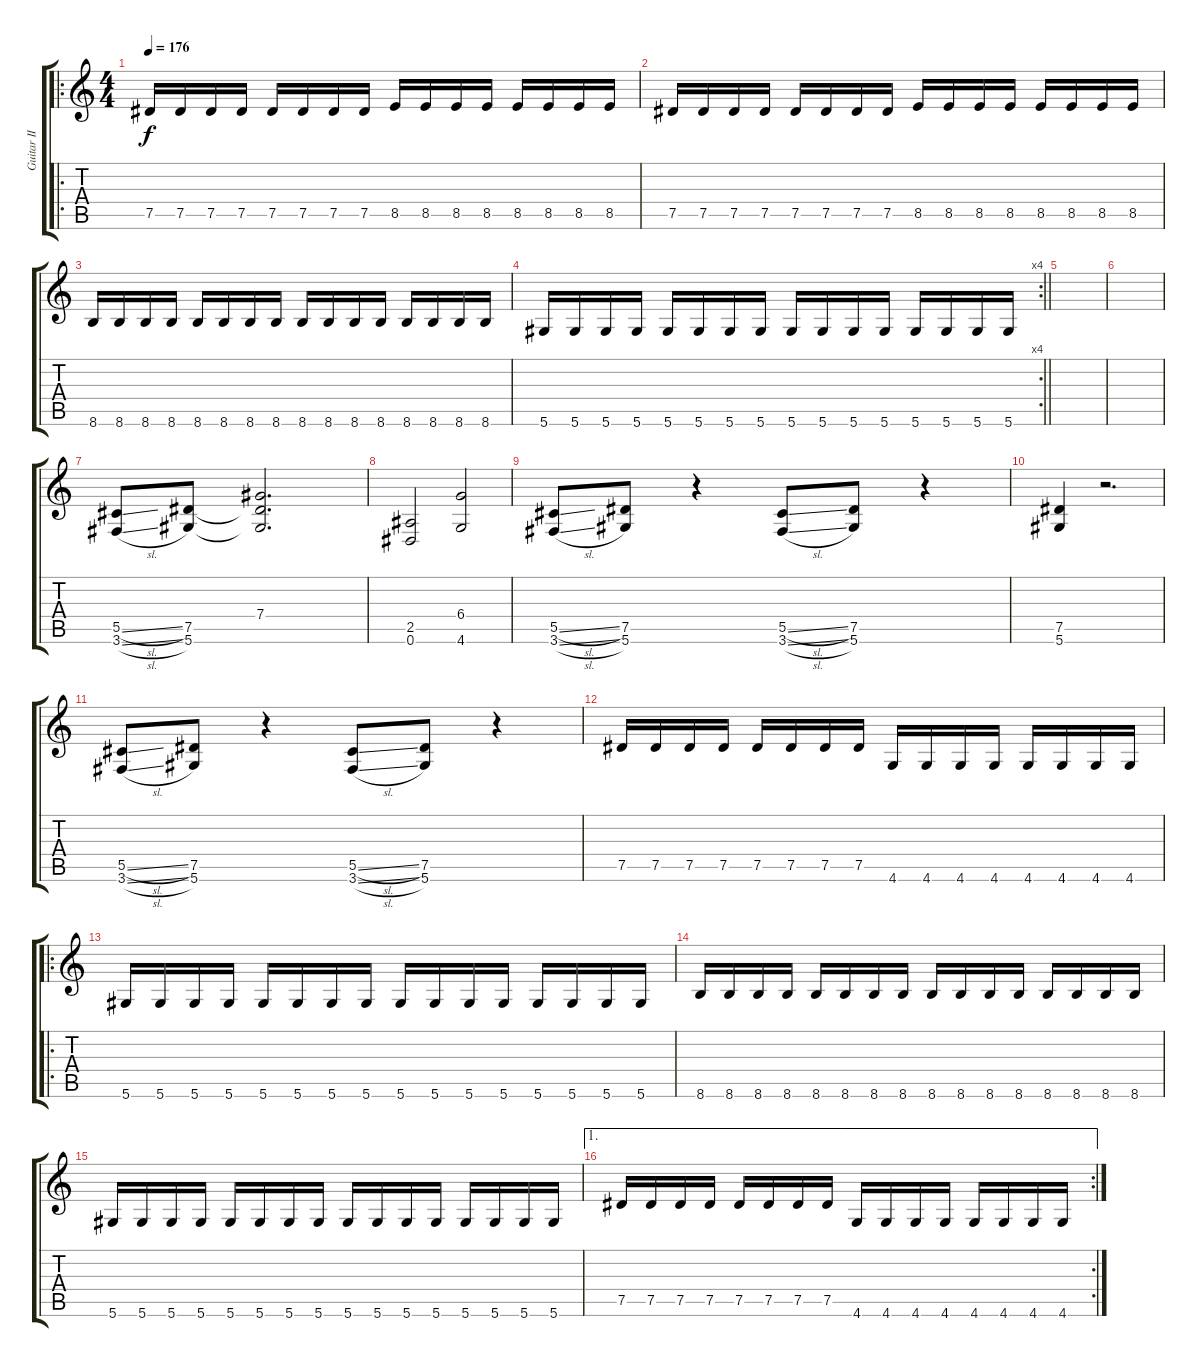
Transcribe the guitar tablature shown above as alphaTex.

\track ("Guitar II" "Guitar II") {instrument distortionguitar}
\staff {score tabs}
\tuning (Eb4 Bb3 Gb3 Db3 Ab2 Eb2) {hide}
\ro
\ts (4 4)
\tempo 176
\clef g2
\ks c
7.5.16{dy f} 7.5.16 7.5.16 7.5.16 7.5.16 7.5.16 7.5.16 7.5.16 8.5.16 8.5.16 8.5.16 8.5.16 8.5.16 8.5.16 8.5.16 8.5.16 |
7.5.16 7.5.16 7.5.16 7.5.16 7.5.16 7.5.16 7.5.16 7.5.16 8.5.16 8.5.16 8.5.16 8.5.16 8.5.16 8.5.16 8.5.16 8.5.16 |
8.6.16 8.6.16 8.6.16 8.6.16 8.6.16 8.6.16 8.6.16 8.6.16 8.6.16 8.6.16 8.6.16 8.6.16 8.6.16 8.6.16 8.6.16 8.6.16 |
\rc 4
\barLineRight lightlight
5.6.16 5.6.16 5.6.16 5.6.16 5.6.16 5.6.16 5.6.16 5.6.16 5.6.16 5.6.16 5.6.16 5.6.16 5.6.16 5.6.16 5.6.16 5.6.16 |
|
|
(5.5{sl} 3.6{sl}).8 (7.5 5.6).8 (7.4 7.5{t} 5.6{t}).2{d} |
(2.5 0.6).2 (6.4 4.6).2 |
(5.5{sl} 3.6{sl}).8 (7.5 5.6).8 r.4 (5.5{sl} 3.6{sl}).8 (7.5 5.6).8 r.4 |
(7.5 5.6).4 r.2{d} |
(5.5{sl} 3.6{sl}).8 (7.5 5.6).8 r.4 (5.5{sl} 3.6{sl}).8 (7.5 5.6).8 r.4 |
7.5.16 7.5.16 7.5.16 7.5.16 7.5.16 7.5.16 7.5.16 7.5.16 4.6.16 4.6.16 4.6.16 4.6.16 4.6.16 4.6.16 4.6.16 4.6.16 |
\ro
5.6.16 5.6.16 5.6.16 5.6.16 5.6.16 5.6.16 5.6.16 5.6.16 5.6.16 5.6.16 5.6.16 5.6.16 5.6.16 5.6.16 5.6.16 5.6.16 |
8.6.16 8.6.16 8.6.16 8.6.16 8.6.16 8.6.16 8.6.16 8.6.16 8.6.16 8.6.16 8.6.16 8.6.16 8.6.16 8.6.16 8.6.16 8.6.16 |
5.6.16 5.6.16 5.6.16 5.6.16 5.6.16 5.6.16 5.6.16 5.6.16 5.6.16 5.6.16 5.6.16 5.6.16 5.6.16 5.6.16 5.6.16 5.6.16 |
\ae 1
\rc 2
7.5.16 7.5.16 7.5.16 7.5.16 7.5.16 7.5.16 7.5.16 7.5.16 4.6.16 4.6.16 4.6.16 4.6.16 4.6.16 4.6.16 4.6.16 4.6.16
